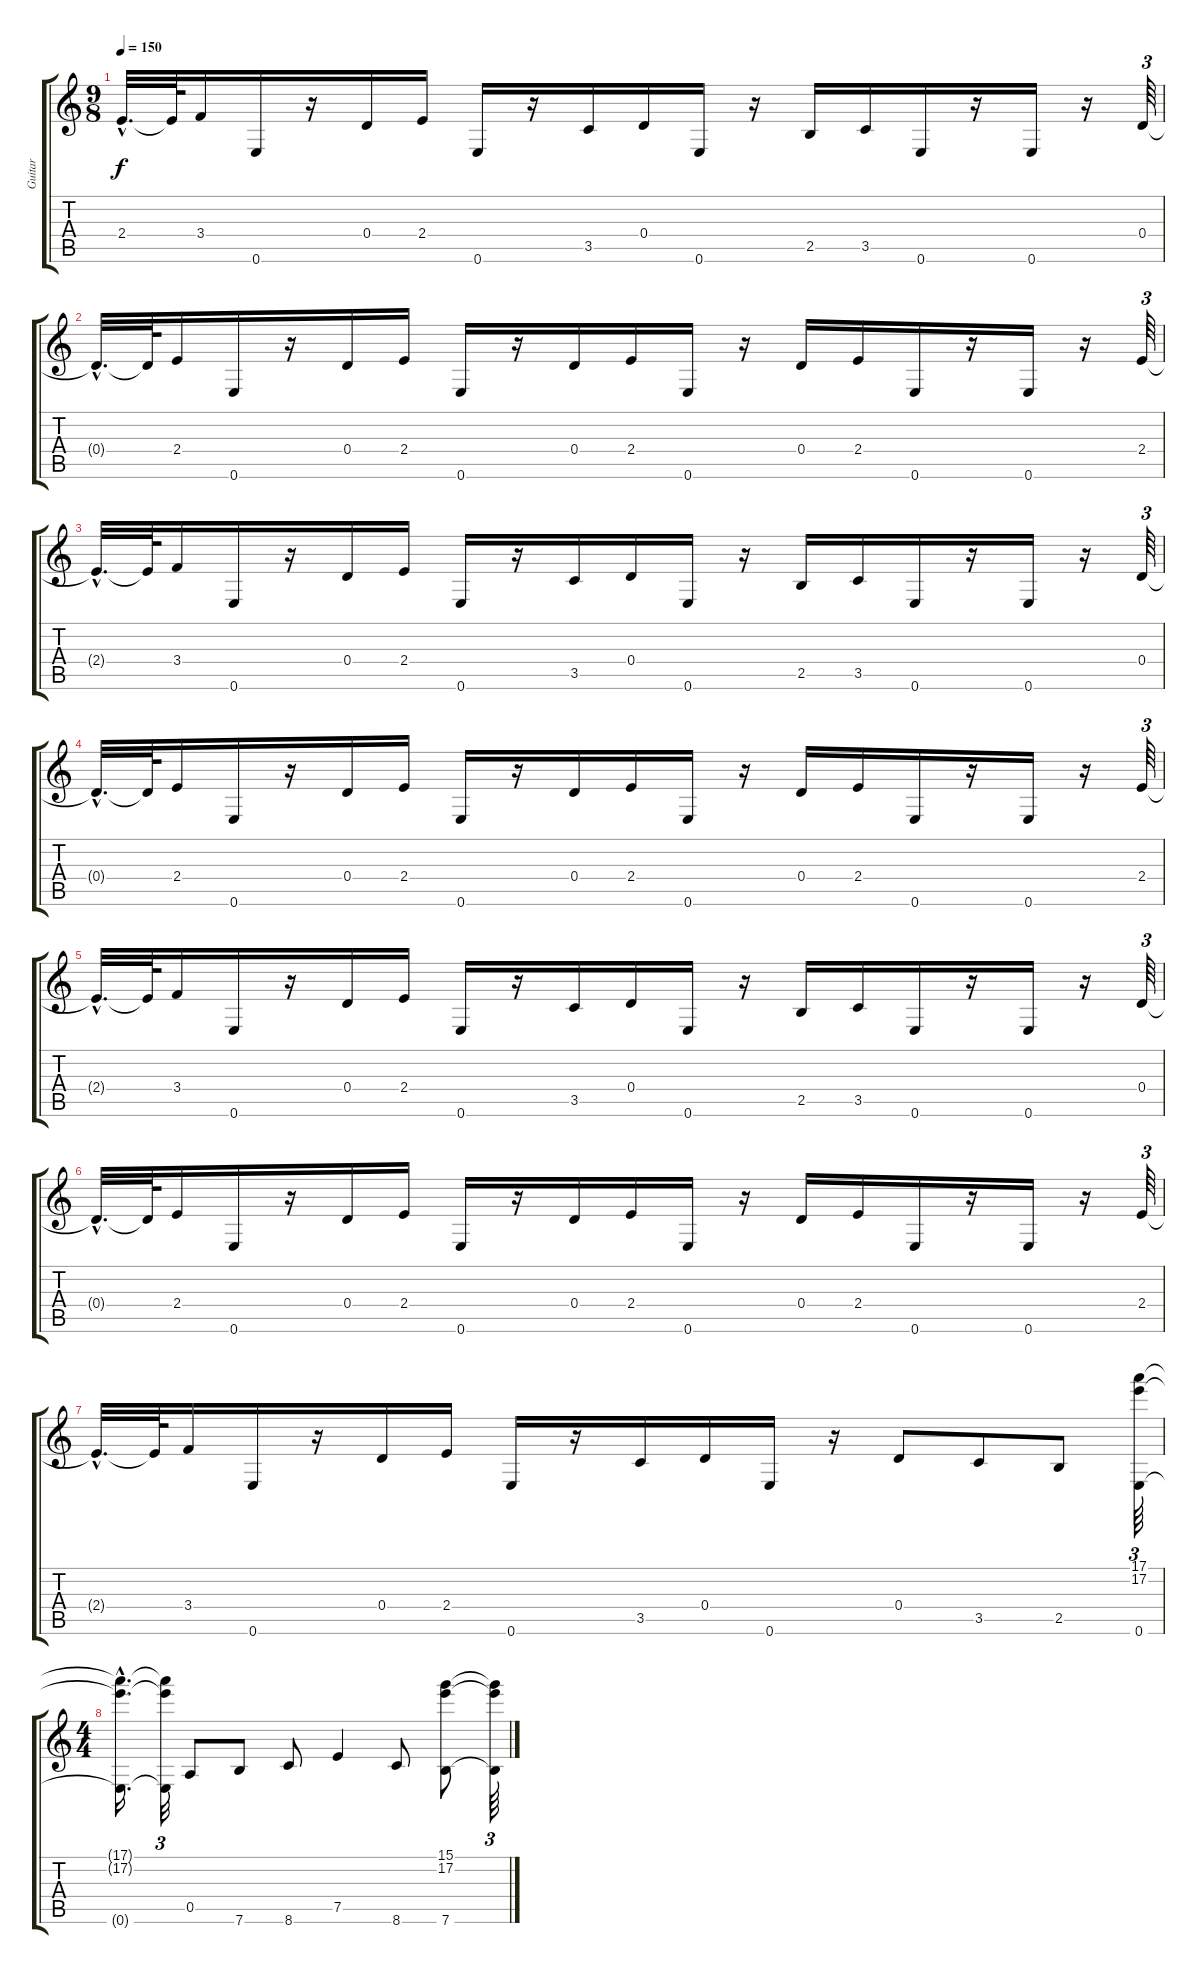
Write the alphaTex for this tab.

\track ("Guitar" "Guitar") {instrument distortionguitar}
\staff {score tabs}
\tuning (E4 B3 G3 D3 A2 E2) {hide}
\ts (9 8)
\tempo 150
\clef g2
\ks c
2.4{hac t}.32{d dy f} 2.4{t}.64 3.4.16 0.6.16 r.16 0.4.16 2.4.16 0.6.16 r.16 3.5.16 0.4.16 0.6.16 r.16 2.5.16 3.5.16 0.6.16 r.16 0.6.16 r.16 0.4.64{tu (3 2)} |
0.4{hac t}.32{d} 0.4{t}.64 2.4.16 0.6.16 r.16 0.4.16 2.4.16 0.6.16 r.16 0.4.16 2.4.16 0.6.16 r.16 0.4.16 2.4.16 0.6.16 r.16 0.6.16 r.16 2.4.64{tu (3 2)} |
2.4{hac t}.32{d} 2.4{t}.64 3.4.16 0.6.16 r.16 0.4.16 2.4.16 0.6.16 r.16 3.5.16 0.4.16 0.6.16 r.16 2.5.16 3.5.16 0.6.16 r.16 0.6.16 r.16 0.4.64{tu (3 2)} |
0.4{hac t}.32{d} 0.4{t}.64 2.4.16 0.6.16 r.16 0.4.16 2.4.16 0.6.16 r.16 0.4.16 2.4.16 0.6.16 r.16 0.4.16 2.4.16 0.6.16 r.16 0.6.16 r.16 2.4.64{tu (3 2)} |
2.4{hac t}.32{d} 2.4{t}.64 3.4.16 0.6.16 r.16 0.4.16 2.4.16 0.6.16 r.16 3.5.16 0.4.16 0.6.16 r.16 2.5.16 3.5.16 0.6.16 r.16 0.6.16 r.16 0.4.64{tu (3 2)} |
0.4{hac t}.32{d} 0.4{t}.64 2.4.16 0.6.16 r.16 0.4.16 2.4.16 0.6.16 r.16 0.4.16 2.4.16 0.6.16 r.16 0.4.16 2.4.16 0.6.16 r.16 0.6.16 r.16 2.4.64{tu (3 2)} |
2.4{hac t}.32{d} 2.4{t}.64 3.4.16 0.6.16 r.16 0.4.16 2.4.16 0.6.16 r.16 3.5.16 0.4.16 0.6.16 r.16 0.4.8 3.5.8 2.5.8 (17.1 17.2 0.6).64{tu (3 2)} |
\ts (4 4)
(17.1{hac t} 17.2{hac t} 0.6{hac t}).16{d} (17.1{t} 17.2{t} 0.6{t}).32{tu (3 2)} 0.5.8 7.6.8 8.6.8 7.5.4 8.6.8 (15.1 17.2 7.6).8 (15.1{t} 17.2{t} 7.6{t}).64{tu (3 2)}
